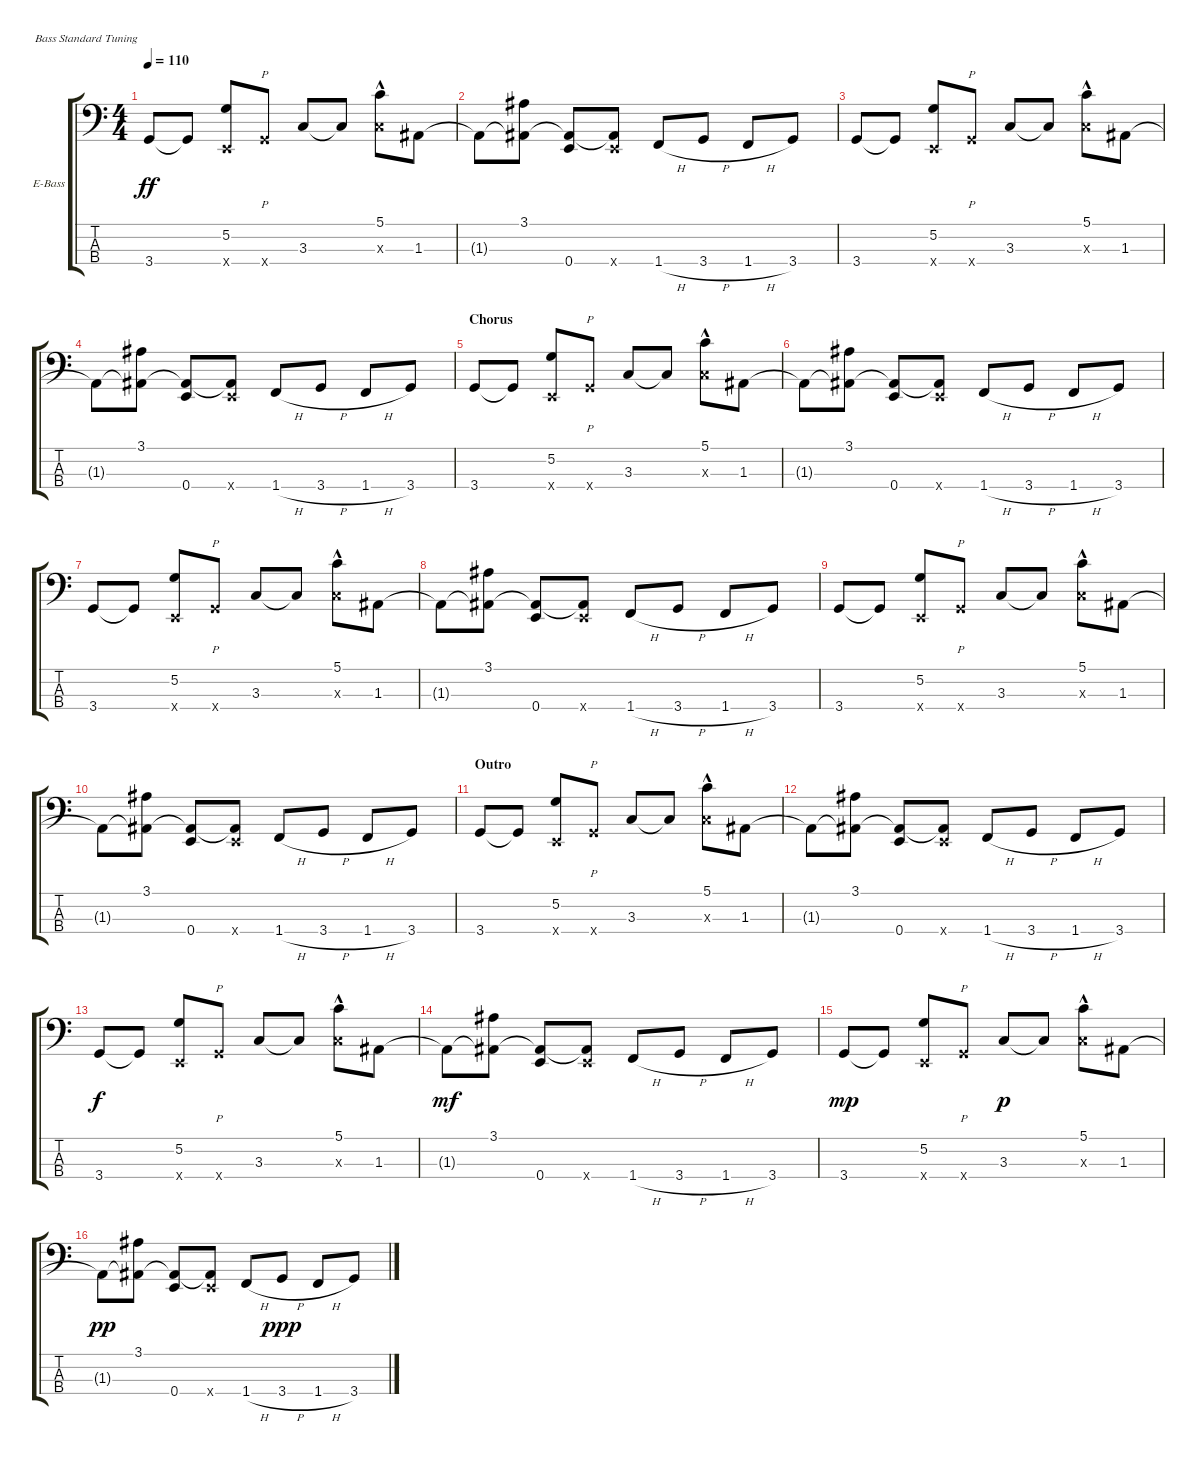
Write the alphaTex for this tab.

\defaultSystemsLayout 4
\bracketExtendMode groupsimilarinstruments
\firstSystemTrackNameOrientation horizontal
\otherSystemsTrackNameOrientation horizontal
\track ("Electric Bass" "E-Bass") {instrument electricbassfinger}
\staff {score tabs}
\tuning (G2 D2 A1 E1)
\ts (4 4)
\tempo 110
\clef f4
\ks c
3.4.8{dy ff} 3.4{t}.8 (0.4{x} 5.2).8 3.4{x}.8{p} 3.3.8 3.3{t}.8 (3.3{hac x} 5.1).8 1.3.8 |
1.3{t}.8 (1.3{t} 3.1).8 (1.3{t} 0.4).8 (1.3{t} 0.4{x}).8 1.4{h}.8 3.4{h}.8 1.4{h}.8 3.4.8 |
3.4.8 3.4{t}.8 (0.4{x} 5.2).8 3.4{x}.8{p} 3.3.8 3.3{t}.8 (3.3{hac x} 5.1).8 1.3.8 |
1.3{t}.8 (1.3{t} 3.1).8 (1.3{t} 0.4).8 (1.3{t} 0.4{x}).8 1.4{h}.8 3.4{h}.8 1.4{h}.8 3.4.8 |
\section ("" "Chorus")
3.4.8 3.4{t}.8 (0.4{x} 5.2).8 3.4{x}.8{p} 3.3.8 3.3{t}.8 (3.3{hac x} 5.1).8 1.3.8 |
1.3{t}.8 (1.3{t} 3.1).8 (1.3{t} 0.4).8 (1.3{t} 0.4{x}).8 1.4{h}.8 3.4{h}.8 1.4{h}.8 3.4.8 |
3.4.8 3.4{t}.8 (0.4{x} 5.2).8 3.4{x}.8{p} 3.3.8 3.3{t}.8 (3.3{hac x} 5.1).8 1.3.8 |
1.3{t}.8 (1.3{t} 3.1).8 (1.3{t} 0.4).8 (1.3{t} 0.4{x}).8 1.4{h}.8 3.4{h}.8 1.4{h}.8 3.4.8 |
3.4.8 3.4{t}.8 (0.4{x} 5.2).8 3.4{x}.8{p} 3.3.8 3.3{t}.8 (3.3{hac x} 5.1).8 1.3.8 |
1.3{t}.8 (1.3{t} 3.1).8 (1.3{t} 0.4).8 (1.3{t} 0.4{x}).8 1.4{h}.8 3.4{h}.8 1.4{h}.8 3.4.8 |
\section ("" "Outro")
3.4.8 3.4{t}.8 (0.4{x} 5.2).8 3.4{x}.8{p} 3.3.8 3.3{t}.8 (3.3{hac x} 5.1).8 1.3.8 |
1.3{t}.8 (1.3{t} 3.1).8 (1.3{t} 0.4).8 (1.3{t} 0.4{x}).8 1.4{h}.8 3.4{h}.8 1.4{h}.8 3.4.8 |
3.4.8{dy f} 3.4{t}.8 (0.4{x} 5.2).8 3.4{x}.8{p} 3.3.8 3.3{t}.8 (3.3{hac x} 5.1).8 1.3.8 |
1.3{t}.8{dy mf} (1.3{t} 3.1).8 (1.3{t} 0.4).8 (1.3{t} 0.4{x}).8 1.4{h}.8 3.4{h}.8 1.4{h}.8 3.4.8 |
3.4.8{dy mp} 3.4{t}.8 (0.4{x} 5.2).8 3.4{x}.8{p} 3.3.8{dy p} 3.3{t}.8 (3.3{hac x} 5.1).8 1.3.8 |
1.3{t}.8{dy pp} (1.3{t} 3.1).8 (1.3{t} 0.4).8 (1.3{t} 0.4{x}).8 1.4{h}.8 3.4{h}.8{dy ppp} 1.4{h}.8 3.4.8
